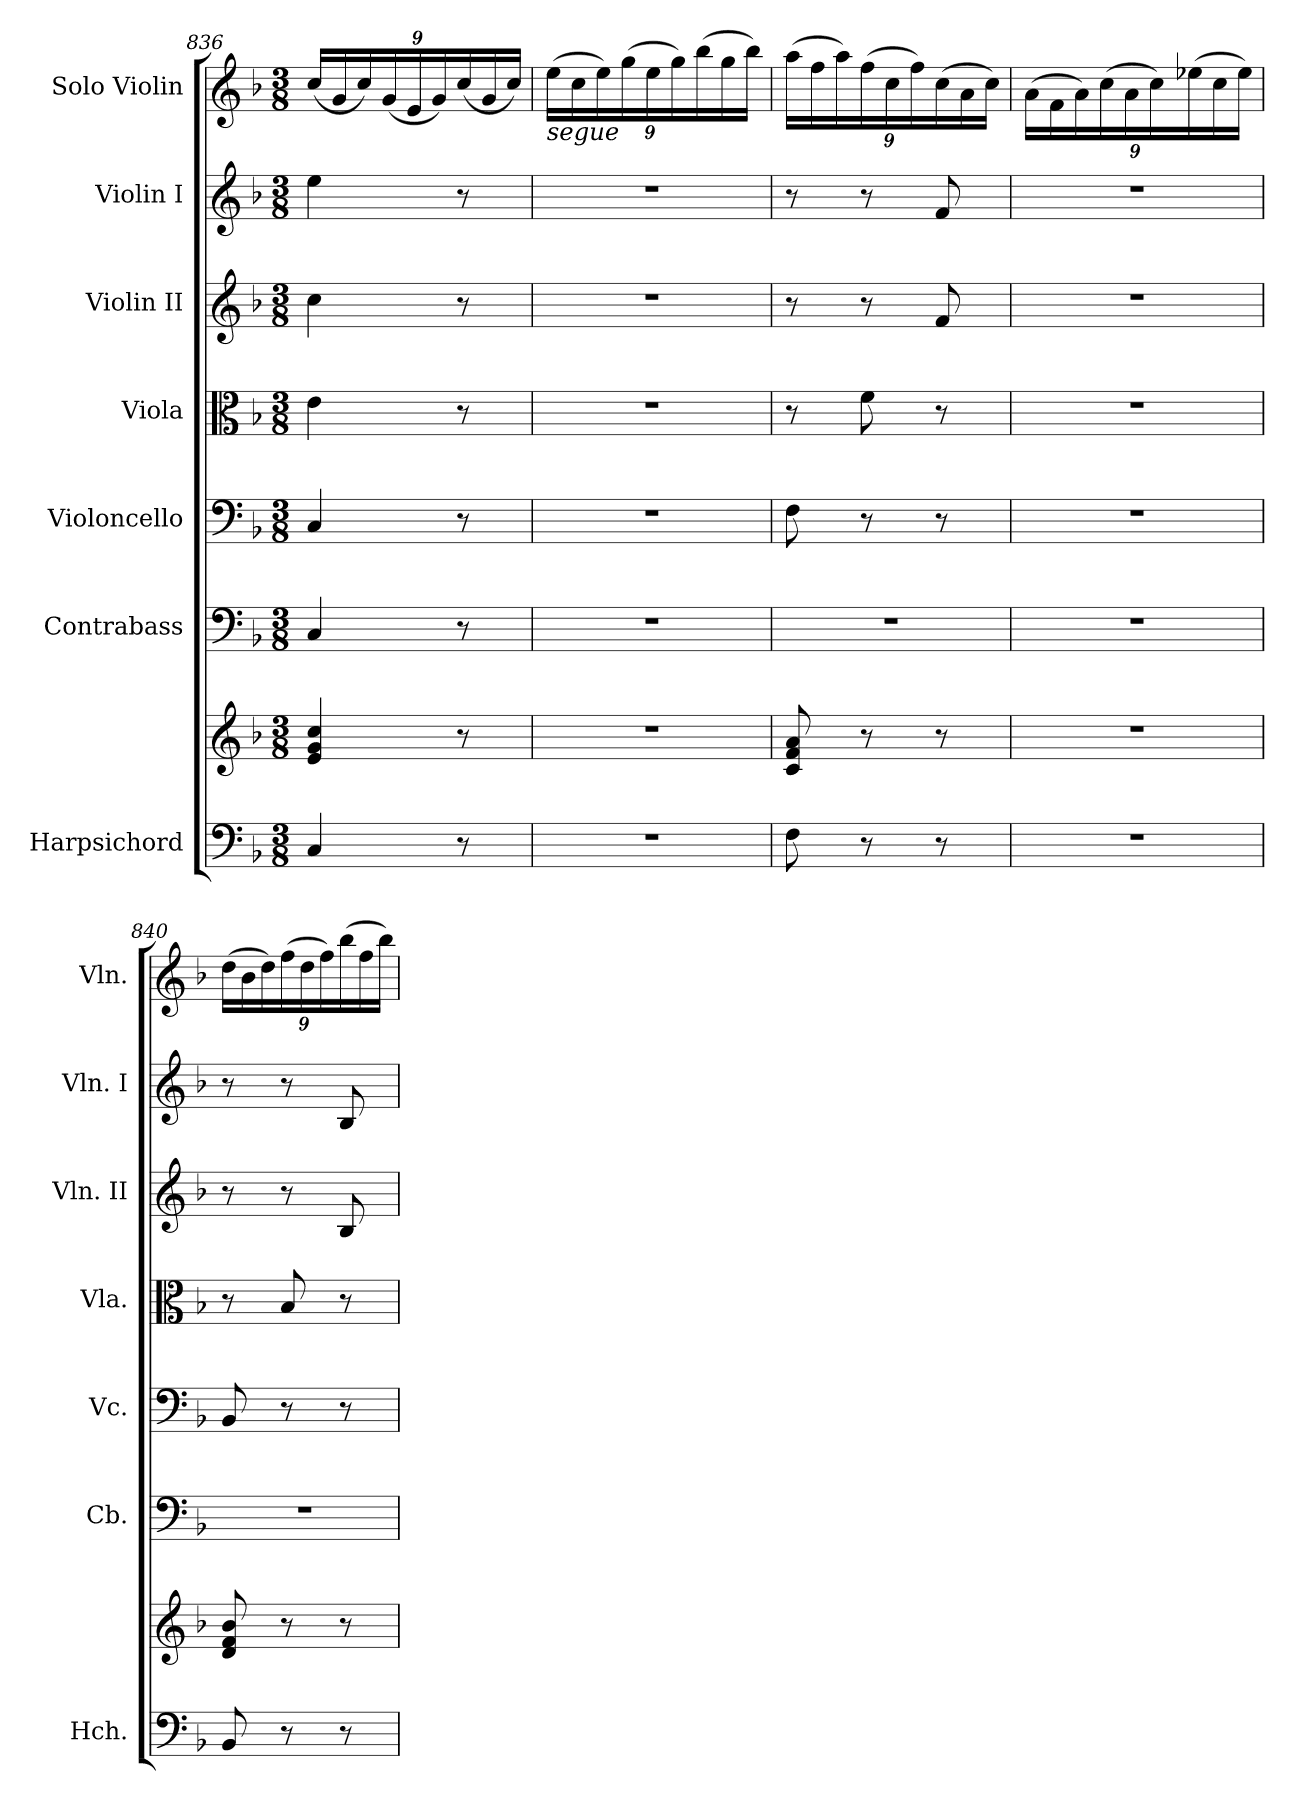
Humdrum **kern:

**kern	**kern	**kern	**kern	**kern	**kern	**kern	**kern
*part7	*part7	*part6	*part5	*part4	*part3	*part2	*part1
*staff8	*staff7	*staff6	*staff5	*staff4	*staff3	*staff2	*staff1
*I"Harpsichord	*	*I"Contrabass	*I"Violoncello	*I"Viola	*I"Violin II	*I"Violin I	*I"Solo Violin
*I'Hch.	*	*I'Cb.	*I'Vc.	*I'Vla.	*I'Vln. II	*I'Vln. I	*I'Vln.
*clefF4	*clefG2	*clefF4	*clefF4	*clefC3	*clefG2	*clefG2	*clefG2
*	*	*ITrd7c12	*	*	*	*	*
*k[b-]	*k[b-]	*k[b-]	*k[b-]	*k[b-]	*k[b-]	*k[b-]	*k[b-]
*M3/8	*M3/8	*M3/8	*M3/8	*M3/8	*M3/8	*M3/8	*M3/8
*	*	*	*	*	*	*	*Xbrackettup
=836	=836	=836	=836	=836	=836	=836	=836
4C/	4e/ 4g/ 4cc/	4CC/	4C/	4e\	4cc\	4ee\	(<24cc/LL
.	.	.	.	.	.	.	24g/
.	.	.	.	.	.	.	24cc/)
.	.	.	.	.	.	.	(<24g/
.	.	.	.	.	.	.	24e/
.	.	.	.	.	.	.	24g/)
8r	8r	8r	8r	8r	8r	8r	(<24cc/
.	.	.	.	.	.	.	24g/
.	.	.	.	.	.	.	24cc/JJ)
=837	=837	=837	=837	=837	=837	=837	=837
!	!	!	!	!	!	!	!LO:TX:b:i:t=segue
4.r	4.r	4.r	4.r	4.r	4.r	4.r	(>24ee\LL
.	.	.	.	.	.	.	24cc\
.	.	.	.	.	.	.	24ee\)
.	.	.	.	.	.	.	(>24gg\
.	.	.	.	.	.	.	24ee\
.	.	.	.	.	.	.	24gg\)
.	.	.	.	.	.	.	(>24bb-\
.	.	.	.	.	.	.	24gg\
.	.	.	.	.	.	.	24bb-\JJ)
!!LO:PB:g=z
=838	=838	=838	=838	=838	=838	=838	=838
8F\	8c/ 8f/ 8a/	4.r	8F\	8r	8r	8r	(>24aa\LL
.	.	.	.	.	.	.	24ff\
.	.	.	.	.	.	.	24aa\)
8r	8r	.	8r	8f\	8r	8r	(>24ff\
.	.	.	.	.	.	.	24cc\
.	.	.	.	.	.	.	24ff\)
8r	8r	.	8r	8r	8f/	8f/	(>24cc\
.	.	.	.	.	.	.	24a\
.	.	.	.	.	.	.	24cc\JJ)
=839	=839	=839	=839	=839	=839	=839	=839
4.r	4.r	4.r	4.r	4.r	4.r	4.r	(>24a\LL
.	.	.	.	.	.	.	24f\
.	.	.	.	.	.	.	24a\)
.	.	.	.	.	.	.	(>24cc\
.	.	.	.	.	.	.	24a\
.	.	.	.	.	.	.	24cc\)
.	.	.	.	.	.	.	(>24ee-X\
.	.	.	.	.	.	.	24cc\
.	.	.	.	.	.	.	24ee-\JJ)
=840	=840	=840	=840	=840	=840	=840	=840
8BB-/	8d/ 8f/ 8b-/	4.r	8BB-/	8r	8r	8r	(>24dd\LL
.	.	.	.	.	.	.	24b-\
.	.	.	.	.	.	.	24dd\)
8r	8r	.	8r	8B-/	8r	8r	(>24ff\
.	.	.	.	.	.	.	24dd\
.	.	.	.	.	.	.	24ff\)
8r	8r	.	8r	8r	8B-/	8B-/	(>24bb-\
.	.	.	.	.	.	.	24ff\
.	.	.	.	.	.	.	24bb-\JJ)
=	=	=	=	=	=	=	=
*-	*-	*-	*-	*-	*-	*-	*-
